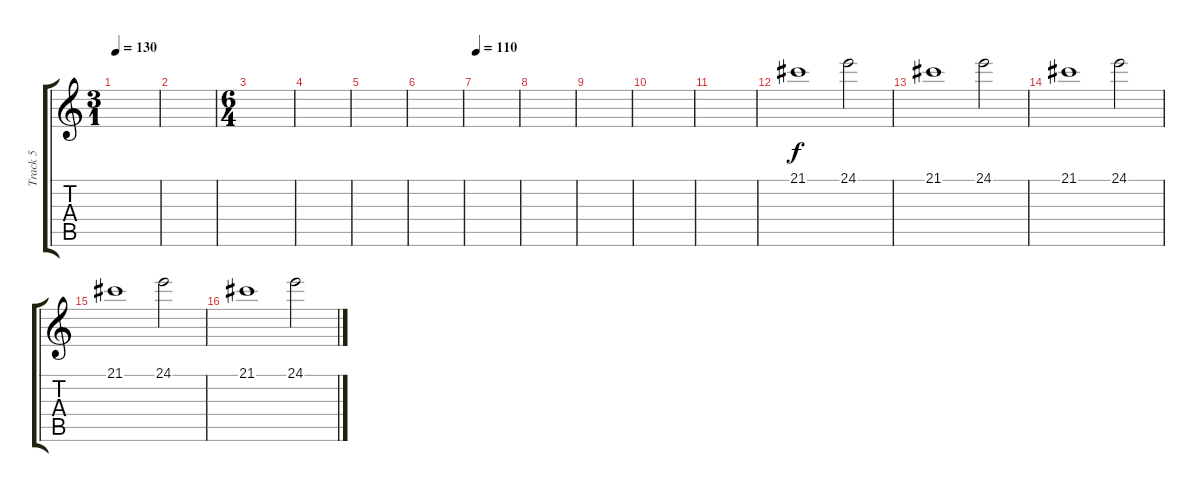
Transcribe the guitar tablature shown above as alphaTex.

\track ("Track 5" "Track 5") {instrument glockenspiel}
\staff {score tabs}
\tuning (E4 B3 G3 D3 A2 E2) {hide}
\ts (3 1)
\tempo 130
\clef g2
\ks c
|
|
\ts (6 4)
|
|
|
|
\tempo 110
|
|
|
|
|
21.1.1 24.1.2 |
21.1.1 24.1.2 |
21.1.1 24.1.2 |
21.1.1 24.1.2 |
21.1.1 24.1.2
